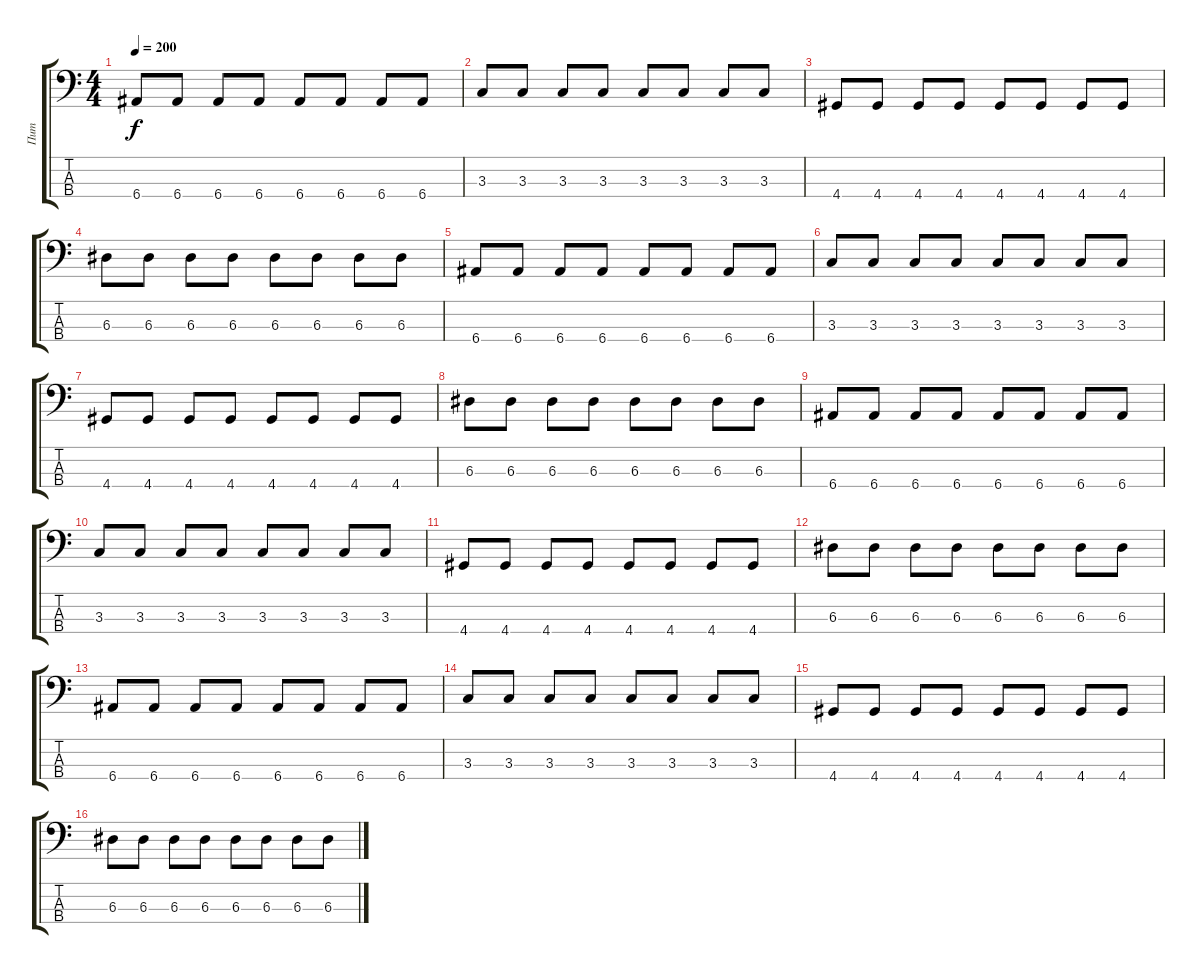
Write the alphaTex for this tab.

\track ("Пит" "Пит") {instrument electricbassfinger}
\staff {score tabs}
\tuning (G2 D2 A1 E1) {hide}
\ts (4 4)
\tempo 200
\clef f4
\ks c
6.4.8{dy f} 6.4.8 6.4.8 6.4.8 6.4.8 6.4.8 6.4.8 6.4.8 |
3.3.8 3.3.8 3.3.8 3.3.8 3.3.8 3.3.8 3.3.8 3.3.8 |
4.4.8 4.4.8 4.4.8 4.4.8 4.4.8 4.4.8 4.4.8 4.4.8 |
6.3.8 6.3.8 6.3.8 6.3.8 6.3.8 6.3.8 6.3.8 6.3.8 |
6.4.8 6.4.8 6.4.8 6.4.8 6.4.8 6.4.8 6.4.8 6.4.8 |
3.3.8 3.3.8 3.3.8 3.3.8 3.3.8 3.3.8 3.3.8 3.3.8 |
4.4.8 4.4.8 4.4.8 4.4.8 4.4.8 4.4.8 4.4.8 4.4.8 |
6.3.8 6.3.8 6.3.8 6.3.8 6.3.8 6.3.8 6.3.8 6.3.8 |
6.4.8 6.4.8 6.4.8 6.4.8 6.4.8 6.4.8 6.4.8 6.4.8 |
3.3.8 3.3.8 3.3.8 3.3.8 3.3.8 3.3.8 3.3.8 3.3.8 |
4.4.8 4.4.8 4.4.8 4.4.8 4.4.8 4.4.8 4.4.8 4.4.8 |
6.3.8 6.3.8 6.3.8 6.3.8 6.3.8 6.3.8 6.3.8 6.3.8 |
6.4.8 6.4.8 6.4.8 6.4.8 6.4.8 6.4.8 6.4.8 6.4.8 |
3.3.8 3.3.8 3.3.8 3.3.8 3.3.8 3.3.8 3.3.8 3.3.8 |
4.4.8 4.4.8 4.4.8 4.4.8 4.4.8 4.4.8 4.4.8 4.4.8 |
6.3.8 6.3.8 6.3.8 6.3.8 6.3.8 6.3.8 6.3.8 6.3.8
